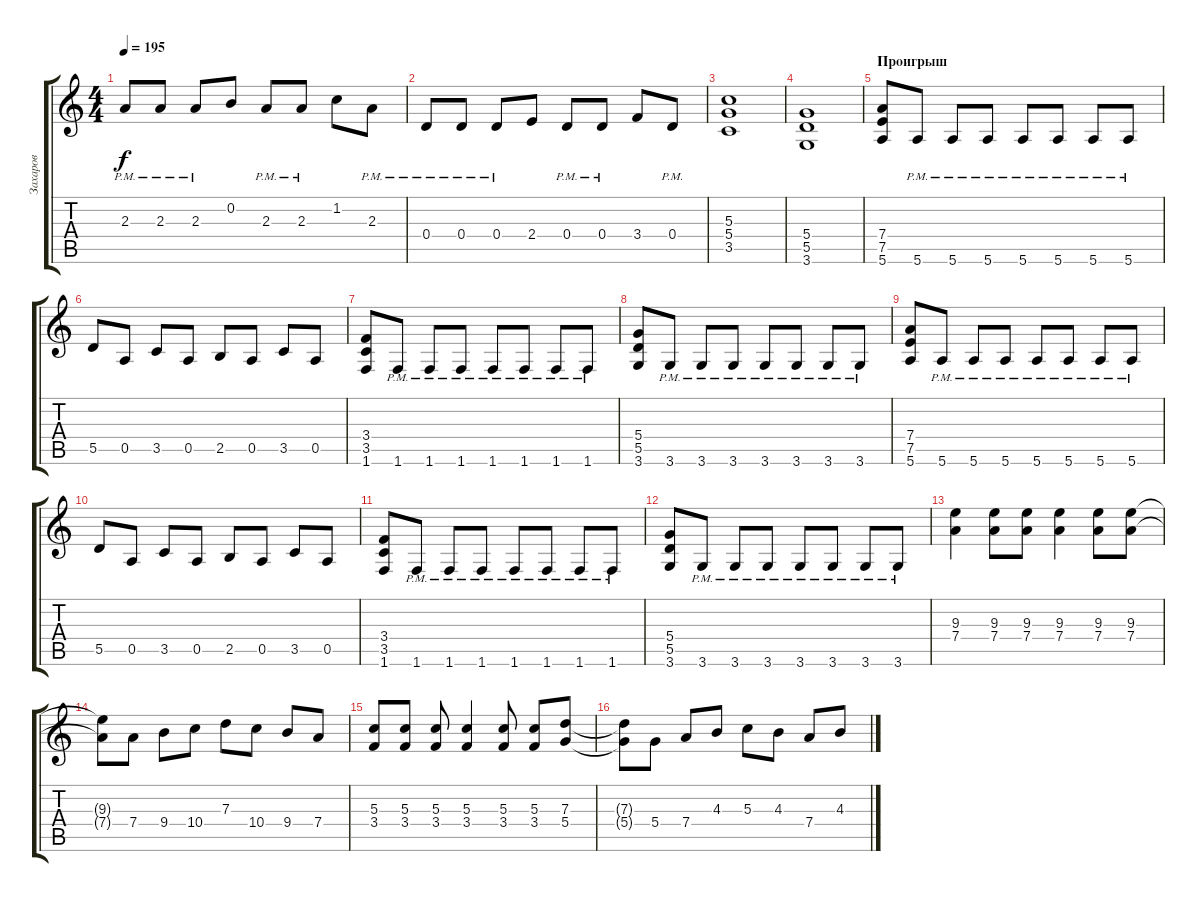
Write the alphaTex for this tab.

\track ("Захаров" "Захаров") {instrument distortionguitar}
\staff {score tabs}
\tuning (E4 B3 G3 D3 A2 E2) {hide}
\ts (4 4)
\tempo 195
\clef g2
\ks c
2.3{pm}.8{dy f} 2.3{pm}.8 2.3{pm}.8 0.2.8 2.3{pm}.8 2.3{pm}.8 1.2.8 2.3{pm}.8 |
0.4{pm}.8 0.4{pm}.8 0.4{pm}.8 2.4.8 0.4{pm}.8 0.4{pm}.8 3.4.8 0.4{pm}.8 |
(5.3 5.4 3.5).1 |
(5.4 5.5 3.6).1 |
\section ("" "Проигрыш")
(7.4 7.5 5.6).8 5.6{pm}.8 5.6{pm}.8 5.6{pm}.8 5.6{pm}.8 5.6{pm}.8 5.6{pm}.8 5.6{pm}.8 |
5.5.8 0.5.8 3.5.8 0.5.8 2.5.8 0.5.8 3.5.8 0.5.8 |
(3.4 3.5 1.6).8 1.6{pm}.8 1.6{pm}.8 1.6{pm}.8 1.6{pm}.8 1.6{pm}.8 1.6{pm}.8 1.6{pm}.8 |
(5.4 5.5 3.6).8 3.6{pm}.8 3.6{pm}.8 3.6{pm}.8 3.6{pm}.8 3.6{pm}.8 3.6{pm}.8 3.6{pm}.8 |
(7.4 7.5 5.6).8 5.6{pm}.8 5.6{pm}.8 5.6{pm}.8 5.6{pm}.8 5.6{pm}.8 5.6{pm}.8 5.6{pm}.8 |
5.5.8 0.5.8 3.5.8 0.5.8 2.5.8 0.5.8 3.5.8 0.5.8 |
(3.4 3.5 1.6).8 1.6{pm}.8 1.6{pm}.8 1.6{pm}.8 1.6{pm}.8 1.6{pm}.8 1.6{pm}.8 1.6{pm}.8 |
(5.4 5.5 3.6).8 3.6{pm}.8 3.6{pm}.8 3.6{pm}.8 3.6{pm}.8 3.6{pm}.8 3.6{pm}.8 3.6{pm}.8 |
(9.3 7.4).4 (9.3 7.4).8 (9.3 7.4).8 (9.3 7.4).4 (9.3 7.4).8 (9.3 7.4).8 |
(9.3{t} 7.4{t}).8 7.4.8 9.4.8 10.4.8 7.3.8 10.4.8 9.4.8 7.4.8 |
(5.3 3.4).8 (5.3 3.4).8 (5.3 3.4).8 (5.3 3.4).4 (5.3 3.4).8 (5.3 3.4).8 (7.3 5.4).8 |
(7.3{t} 5.4{t}).8 5.4.8 7.4.8 4.3.8 5.3.8 4.3.8 7.4.8 4.3.8
